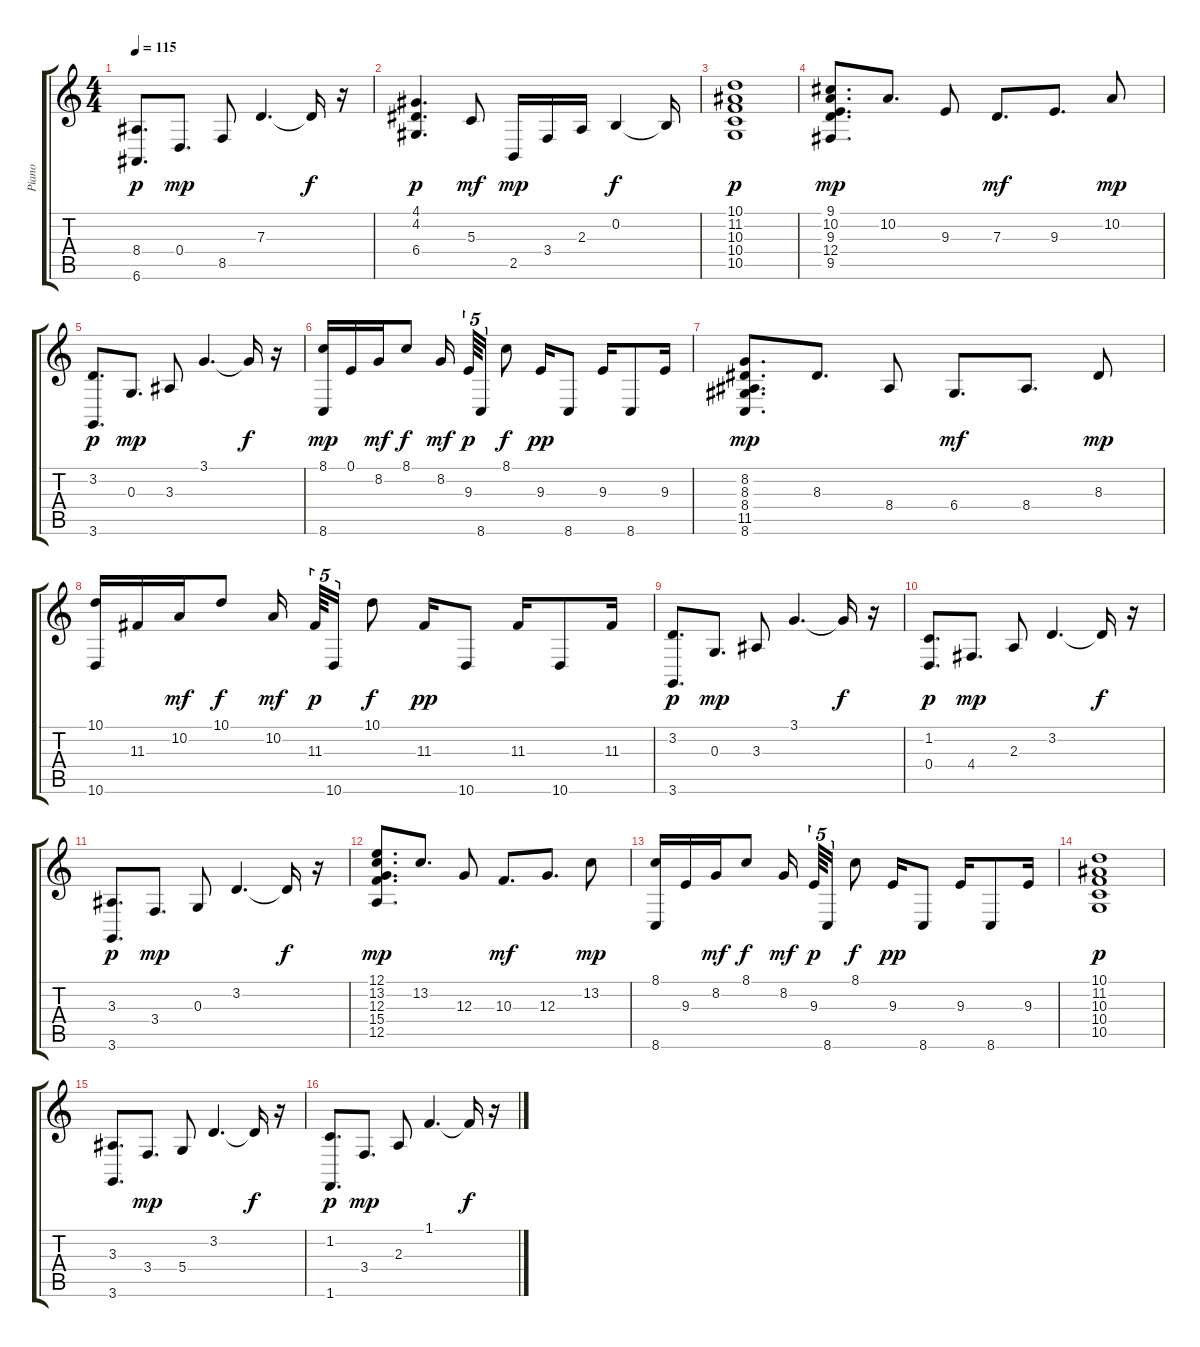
\track ("Piano  " "Piano  ") {instrument electricpiano2}
\staff {score tabs}
\tuning (E4 B3 G3 D3 A2 E2) {hide}
\ts (4 4)
\tempo 115
\clef g2
\ks c
(8.4 6.6).8{d dy p} 0.4.8{d dy mp} 8.5.8 7.3.4{d} 7.3{t}.16{dy f} r.16 |
(4.1 4.2 6.4).4{d dy p} 5.3.8{dy mf} 2.5.16{dy mp} 3.4.16 2.3.16 0.2.4{dy f} 0.2{t}.16 |
(10.1 11.2 10.3 10.4 10.5).1{dy p} |
(9.1 10.2 9.3 12.4 9.5).8{d dy mp} 10.2.8{d} 9.3.8 7.3.8{d dy mf} 9.3.8{d} 10.2.8{dy mp} |
(3.2 3.6).8{d dy p} 0.3.8{d dy mp} 3.3.8 3.1.4{d} 3.1{t}.16{dy f} r.16 |
(8.1 8.6).16{dy mp} 0.1.16 8.2.16{dy mf} 8.1.8{dy f} 8.2.16{dy mf beam splitsecondary} 9.3.64{tu (5 4) dy p} 8.6.16{tu (5 4)} 8.1.8{dy f} 9.3.16{dy pp} 8.6.8 9.3.16 8.6.8 9.3.16 |
(8.2 8.3 8.4 11.5 8.6).8{d dy mp} 8.3.8{d} 8.4.8 6.4.8{d dy mf} 8.4.8{d} 8.3.8{dy mp} |
(10.1 10.6).16 11.3.16 10.2.16{dy mf} 10.1.8{dy f} 10.2.16{dy mf beam splitsecondary} 11.3.64{tu (5 4) dy p} 10.6.16{tu (5 4)} 10.1.8{dy f} 11.3.16{dy pp} 10.6.8 11.3.16 10.6.8 11.3.16 |
(3.2 3.6).8{d dy p} 0.3.8{d dy mp} 3.3.8 3.1.4{d} 3.1{t}.16{dy f} r.16 |
(1.2 0.4).8{d dy p} 4.4.8{d dy mp} 2.3.8 3.2.4{d} 3.2{t}.16{dy f} r.16 |
(3.3 3.6).8{d dy p} 3.4.8{d dy mp} 0.3.8 3.2.4{d} 3.2{t}.16{dy f} r.16 |
(12.1 13.2 12.3 15.4 12.5).8{d dy mp} 13.2.8{d} 12.3.8 10.3.8{d dy mf} 12.3.8{d} 13.2.8{dy mp} |
(8.1 8.6).16 9.3.16 8.2.16{dy mf} 8.1.8{dy f} 8.2.16{dy mf beam splitsecondary} 9.3.64{tu (5 4) dy p} 8.6.16{tu (5 4)} 8.1.8{dy f} 9.3.16{dy pp} 8.6.8 9.3.16 8.6.8 9.3.16 |
(10.1 11.2 10.3 10.4 10.5).1{dy p} |
(3.3 3.6).8{d} 3.4.8{d dy mp} 5.4.8 3.2.4{d} 3.2{t}.16{dy f} r.16 |
(1.2 1.6).8{d dy p} 3.4.8{d dy mp} 2.3.8 1.1.4{d} 1.1{t}.16{dy f} r.16
